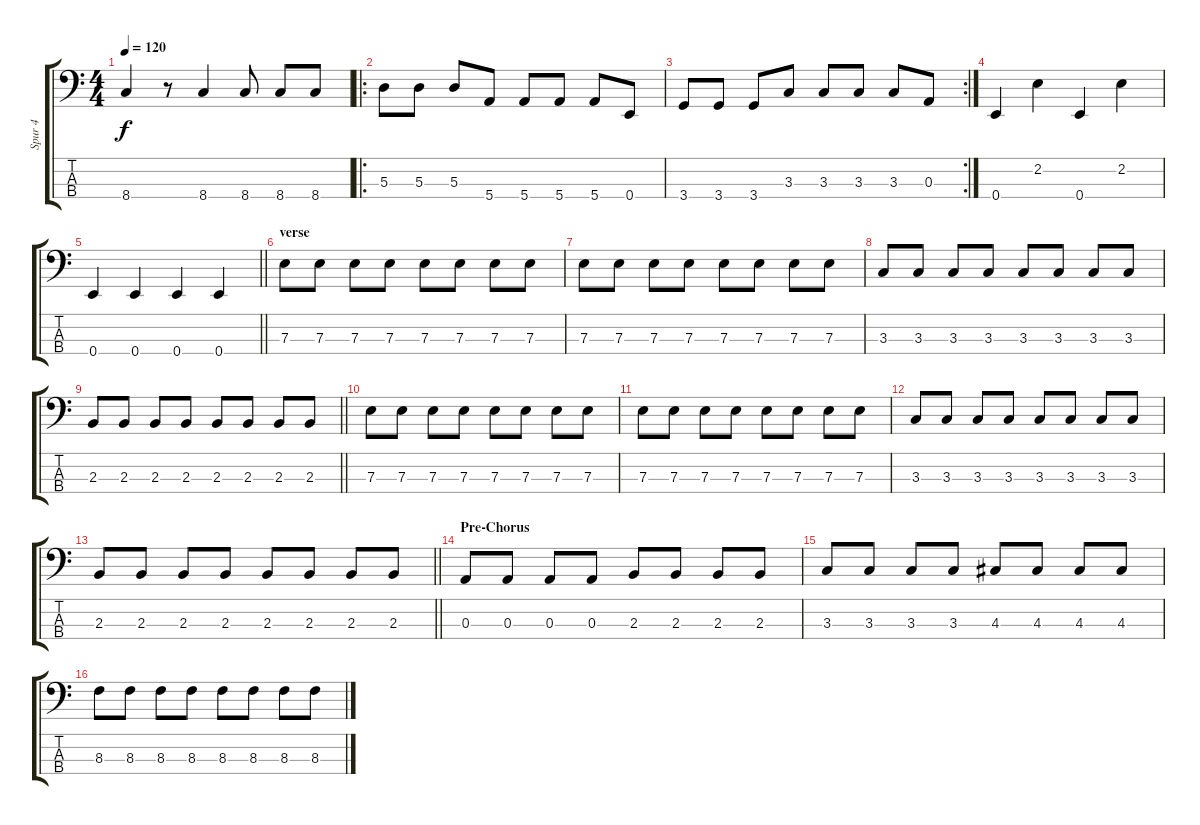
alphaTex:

\track ("Spur 4" "Spur 4") {instrument electricbasspick}
\staff {score tabs}
\tuning (G2 D2 A1 E1) {hide}
\ts (4 4)
\tempo 120
\clef f4
\ks c
8.4.4{dy f} r.8 8.4.4 8.4.8 8.4.8 8.4.8 |
\ro
5.3.8 5.3.8 5.3.8 5.4.8 5.4.8 5.4.8 5.4.8 0.4.8 |
\rc 2
3.4.8 3.4.8 3.4.8 3.3.8 3.3.8 3.3.8 3.3.8 0.3.8 |
0.4.4 2.2.4 0.4.4 2.2.4 |
\barLineRight lightlight
0.4.4 0.4.4 0.4.4 0.4.4 |
\section ("" "verse")
7.3.8 7.3.8 7.3.8 7.3.8 7.3.8 7.3.8 7.3.8 7.3.8 |
7.3.8 7.3.8 7.3.8 7.3.8 7.3.8 7.3.8 7.3.8 7.3.8 |
3.3.8 3.3.8 3.3.8 3.3.8 3.3.8 3.3.8 3.3.8 3.3.8 |
\barLineRight lightlight
2.3.8 2.3.8 2.3.8 2.3.8 2.3.8 2.3.8 2.3.8 2.3.8 |
7.3.8 7.3.8 7.3.8 7.3.8 7.3.8 7.3.8 7.3.8 7.3.8 |
7.3.8 7.3.8 7.3.8 7.3.8 7.3.8 7.3.8 7.3.8 7.3.8 |
3.3.8 3.3.8 3.3.8 3.3.8 3.3.8 3.3.8 3.3.8 3.3.8 |
\barLineRight lightlight
2.3.8 2.3.8 2.3.8 2.3.8 2.3.8 2.3.8 2.3.8 2.3.8 |
\section ("" "Pre-Chorus")
0.3.8 0.3.8 0.3.8 0.3.8 2.3.8 2.3.8 2.3.8 2.3.8 |
3.3.8 3.3.8 3.3.8 3.3.8 4.3.8 4.3.8 4.3.8 4.3.8 |
8.3.8 8.3.8 8.3.8 8.3.8 8.3.8 8.3.8 8.3.8 8.3.8
